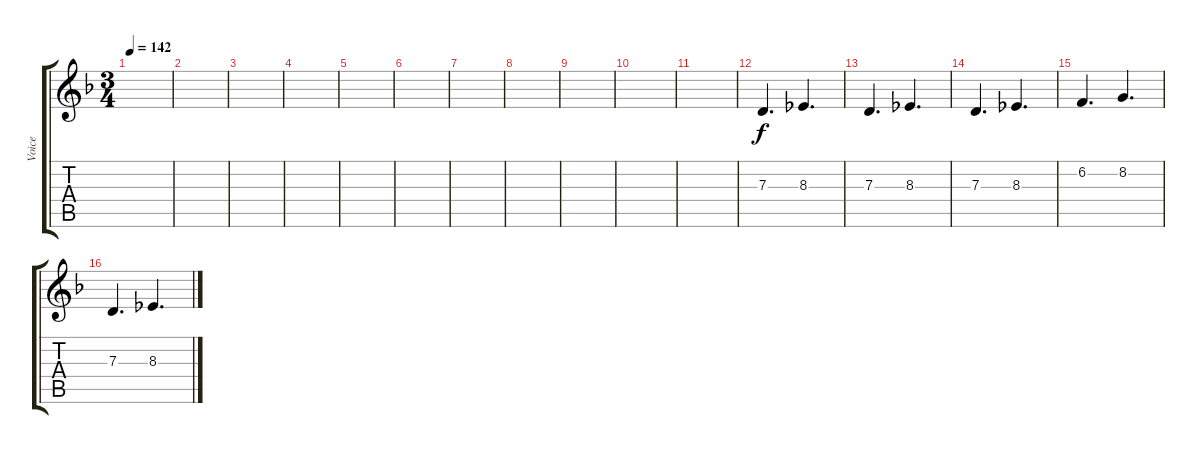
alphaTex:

\track ("Voice" "Voice") {instrument choiraahs}
\staff {score tabs}
\tuning (E4 B3 G3 D3 A2 E2) {hide}
\ts (3 4)
\tempo 142
\clef g2
\ks dminor
|
|
|
|
|
|
|
|
|
|
|
7.3.4{d} 8.3.4{d} |
7.3.4{d} 8.3.4{d} |
7.3.4{d} 8.3.4{d} |
6.2.4{d} 8.2.4{d} |
7.3.4{d} 8.3.4{d}
